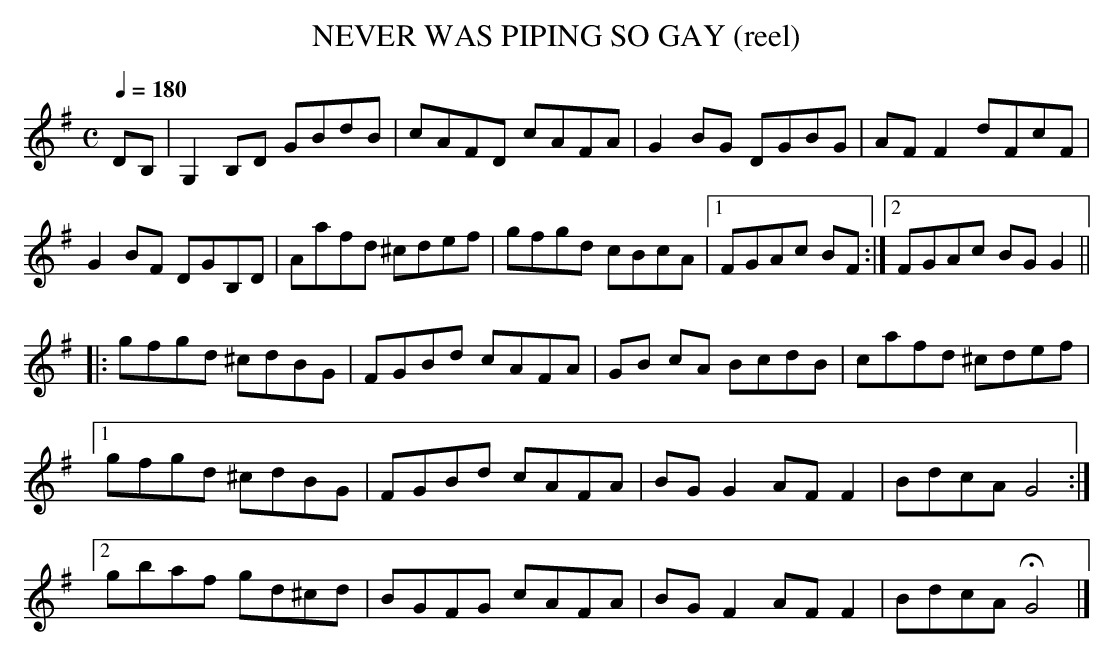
X:1
T:NEVER WAS PIPING SO GAY (reel)
Y:"allegro moderato"
Q:1/4=180
L:1/8
M:C
K:G
DB,|G,2 B,D GBdB|cAFD cAFA|G2 BG DGBG|AF F2 dFcF|
G2 BF DGB,D|Aafd ^cdef|gfgd cBcA |1 FGAc BF:|2 FGAc BGG2||
|:gfgd ^cdBG|FGBd cAFA|GB cA BcdB|cafd ^cdef|
[1 gfgd ^cdBG|FGBd cAFA|BG G2 AF F2|BdcA G4:|
[2 gbaf gd^cd|BGFG cAFA|BG F2 AF F2|BdcA HG4|]
